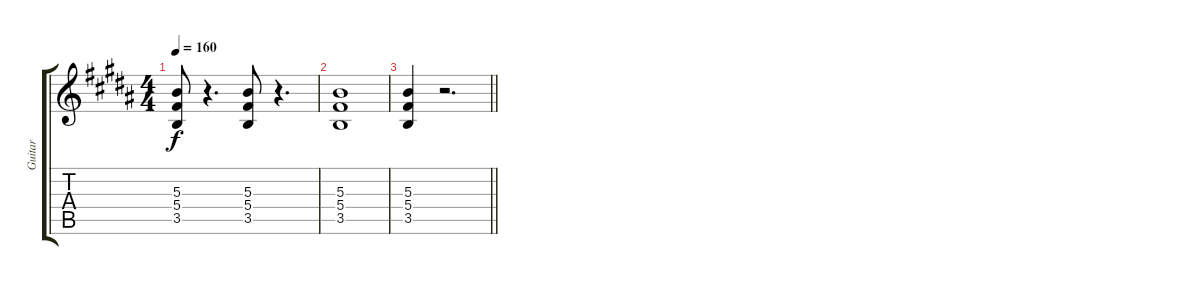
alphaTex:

\track ("Guitar" "Guitar") {instrument distortionguitar}
\staff {score tabs}
\tuning (Eb4 Bb3 Gb3 Db3 Ab2 Eb2) {hide}
\ts (4 4)
\tempo 160
\clef g2
\ks g#minor
(5.3 5.4 3.5).8{dy f} r.4{d} (5.3 5.4 3.5).8 r.4{d} |
(5.3 5.4 3.5).1 |
\barLineRight lightlight
(5.3 5.4 3.5).4 r.2{d}
